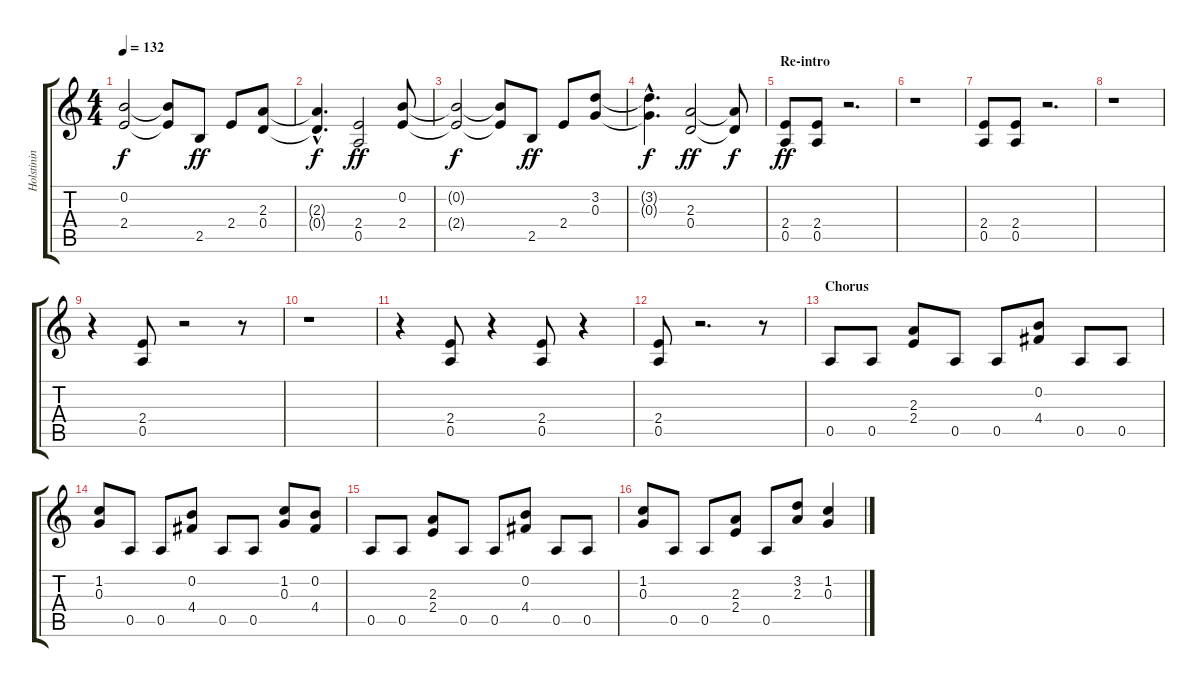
\track ("Holstinin" "Holstinin") {instrument distortionguitar}
\staff {score tabs}
\tuning (E4 B3 G3 D3 A2 E2) {hide}
\ts (4 4)
\tempo 132
\clef g2
\ks c
(0.2{t} 2.4{t}).2{dy f} (0.2{t} 2.4{t}).8 2.5.8{dy ff} 2.4.8 (2.3 0.4).8 |
(2.3{hac t} 0.4{hac t}).4{d dy f} (2.4 0.5).2{dy ff} (0.2 2.4).8 |
(0.2{t} 2.4{t}).2{dy f} (0.2{t} 2.4{t}).8 2.5.8{dy ff} 2.4.8 (3.2 0.3).8 |
(3.2{hac t} 0.3{hac t}).4{d dy f} (2.3 0.4).2{dy ff} (2.3{t} 0.4{t}).8{dy f} |
\section ("" "Re-intro")
(2.4 0.5).8{dy ff volume 13} (2.4 0.5).8 r.2{d} |
r.1 |
(2.4 0.5).8 (2.4 0.5).8 r.2{d} |
r.1 |
r.4 (2.4 0.5).8 r.2 r.8 |
r.1 |
r.4 (2.4 0.5).8 r.4 (2.4 0.5).8 r.4 |
(2.4 0.5).8 r.2{d} r.8 |
\section ("" "Chorus")
0.5.8{volume 12} 0.5.8 (2.3 2.4).8 0.5.8 0.5.8 (0.2 4.4).8 0.5.8 0.5.8 |
(1.2 0.3).8 0.5.8 0.5.8 (0.2 4.4).8 0.5.8 0.5.8 (1.2 0.3).8 (0.2 4.4).8 |
0.5.8 0.5.8 (2.3 2.4).8 0.5.8 0.5.8 (0.2 4.4).8 0.5.8 0.5.8 |
(1.2 0.3).8 0.5.8 0.5.8 (2.3 2.4).8 0.5.8 (3.2 2.3).8 (1.2 0.3).4
